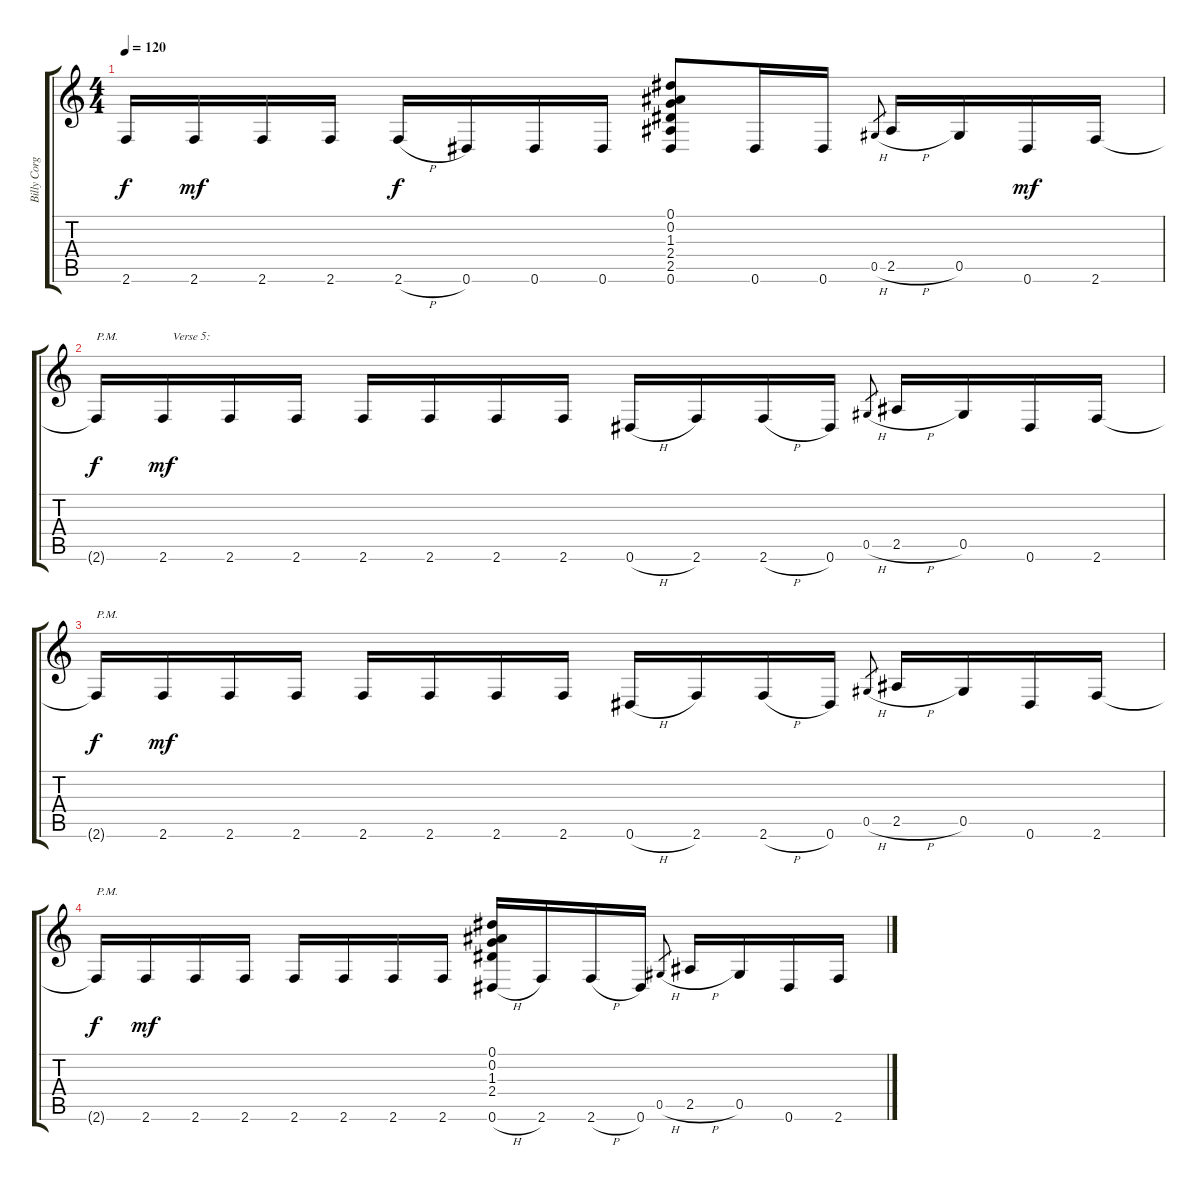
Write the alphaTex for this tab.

\track ("Billy Corgan 1" "Billy Corg") {instrument distortionguitar}
\staff {score tabs}
\tuning (Eb4 Bb3 Gb3 Db3 Ab2 Eb2) {hide}
\ts (4 4)
\tempo 120
\clef g2
\ks c
2.6{t}.16{dy f} 2.6.16{dy mf} 2.6.16 2.6.16 2.6{h}.16{dy f} 0.6.16 0.6.16 0.6.16 (0.1 0.2 1.3 2.4 2.5 0.6).8 0.6.16 0.6.16 0.5{h}.8{gr} 2.5{h}.16 0.5.16 0.6.16{dy mf} 2.6.16 |
2.6{t}.16{txt "P.M.                  Verse 5:" dy f} 2.6.16{dy mf} 2.6.16 2.6.16 2.6.16 2.6.16 2.6.16 2.6.16 0.6{h}.16 2.6.16 2.6{h}.16 0.6.16 0.5{h}.8{gr} 2.5{h}.16 0.5.16 0.6.16 2.6.16 |
2.6{t}.16{txt "P.M." dy f} 2.6.16{dy mf} 2.6.16 2.6.16 2.6.16 2.6.16 2.6.16 2.6.16 0.6{h}.16 2.6.16 2.6{h}.16 0.6.16 0.5{h}.8{gr} 2.5{h}.16 0.5.16 0.6.16 2.6.16 |
2.6{t}.16{txt "P.M." dy f} 2.6.16{dy mf} 2.6.16 2.6.16 2.6.16 2.6.16 2.6.16 2.6.16 (0.1 0.2 1.3 2.4 0.6{h}).16 2.6.16 2.6{h}.16 0.6.16 0.5{h}.8{gr} 2.5{h}.16 0.5.16 0.6.16 2.6.16
